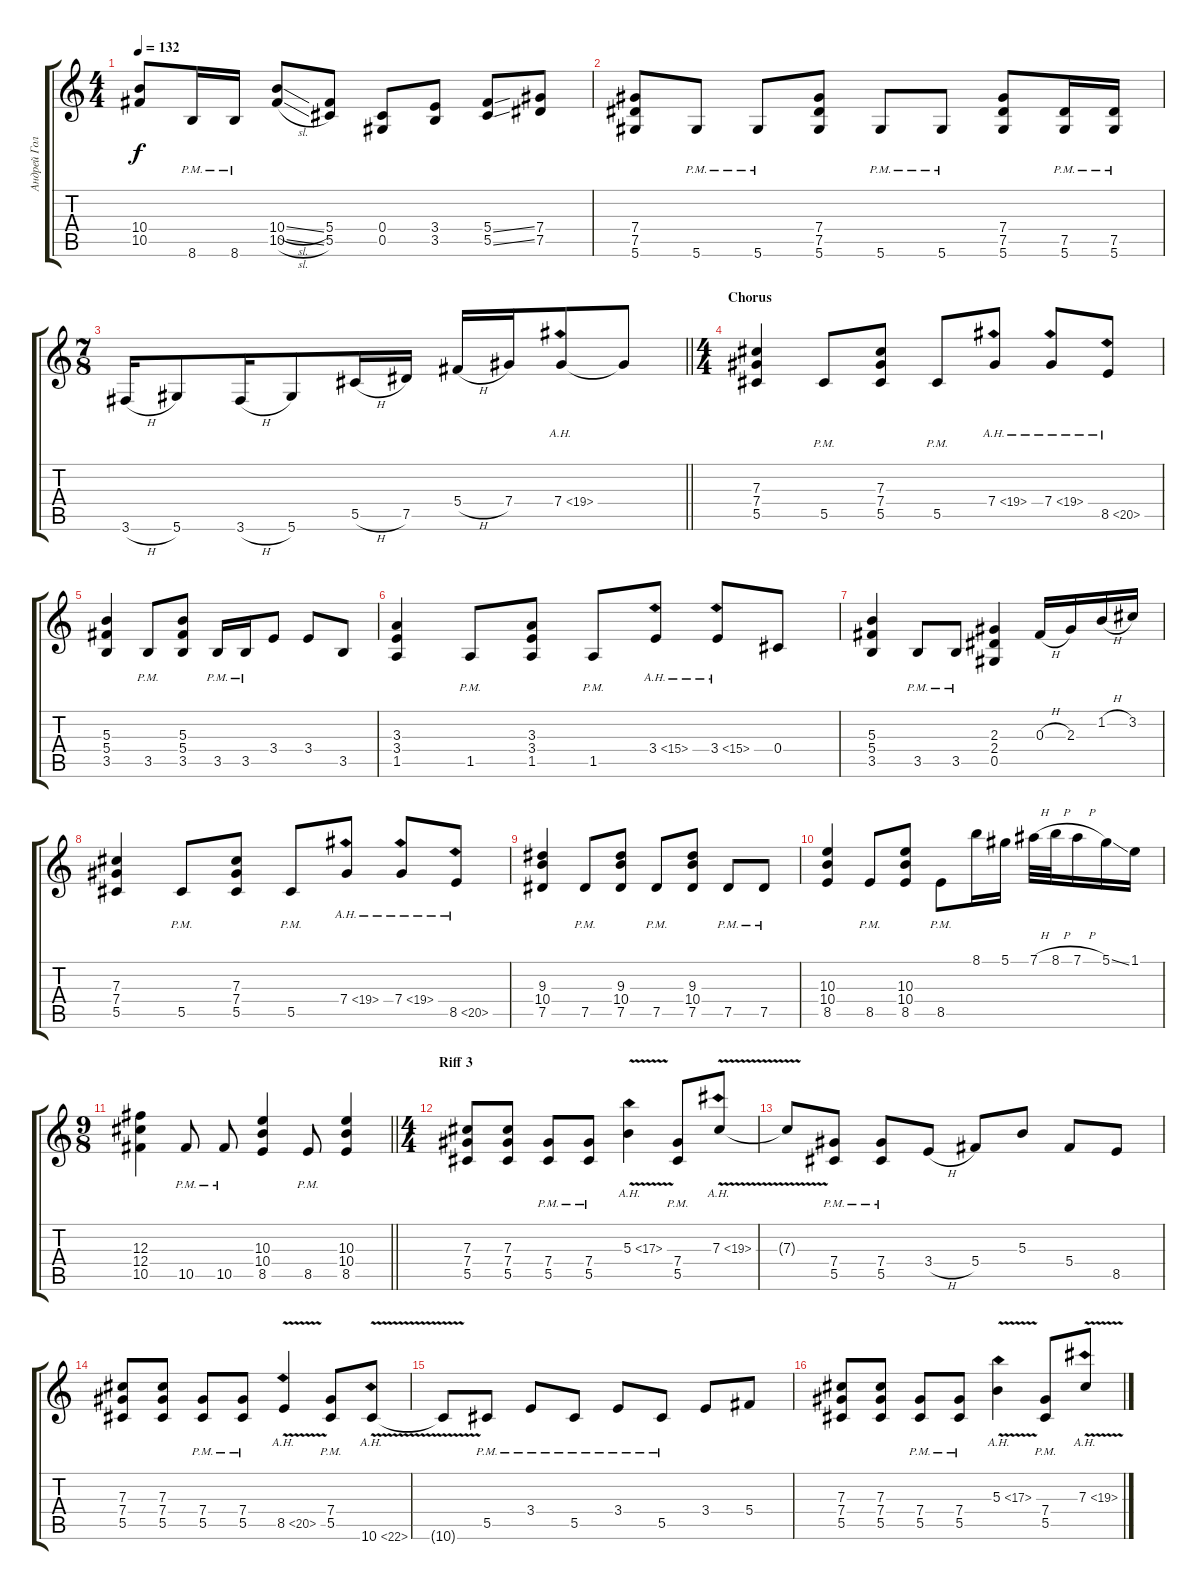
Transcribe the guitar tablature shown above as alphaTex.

\track ("Андрей Голованов" "Андрей Гол") {instrument distortionguitar}
\staff {score tabs}
\tuning (Eb4 Bb3 Gb3 Db3 Ab2 Eb2) {hide}
\ts (4 4)
\tempo 132
\clef g2
\ks c
(10.4{t} 10.5{t}).8{dy f} 8.6{pm}.16 8.6{pm}.16 (10.4{sl} 10.5{sl}).8 (5.4 5.5).8 (0.4 0.5).8 (3.4 3.5).8 (5.4{ss} 5.5{ss}).8 (7.4 7.5).8 |
(7.4 7.5 5.6).8 5.6{pm}.8 5.6{pm}.8 (7.4 7.5 5.6).8 5.6{pm}.8 5.6{pm}.8 (7.4 7.5 5.6).8 (7.5{pm} 5.6{pm}).16 (7.5{pm} 5.6{pm}).16 |
\ts (7 8)
\barLineRight lightlight
3.6{h}.16 5.6.8 3.6{h}.16 5.6.8 5.5{h}.16 7.5.16 5.4{h}.16 7.4.16 7.4{ah 12}.8 7.4{t}.8 |
\ts (4 4)
\section ("" "Chorus")
(7.3 7.4 5.5).4 5.5{pm}.8 (7.3 7.4 5.5).8 5.5{pm}.8 7.4{ah 12}.8 7.4{ah 12}.8 8.5{ah 12}.8 |
(5.3 5.4 3.5).4 3.5{pm}.8 (5.3 5.4 3.5).8 3.5{pm}.16 3.5{pm}.16 3.4.8 3.4.8 3.5.8 |
(3.3 3.4 1.5).4 1.5{pm}.8 (3.3 3.4 1.5).8 1.5{pm}.8 3.4{ah 12}.8 3.4{ah 12}.8 0.4.8 |
(5.3 5.4 3.5).4 3.5{pm}.8 3.5{pm}.8 (2.3 2.4 0.5).4 0.3{h}.16 2.3.16 1.2{h}.16 3.2.16 |
(7.3 7.4 5.5).4 5.5{pm}.8 (7.3 7.4 5.5).8 5.5{pm}.8 7.4{ah 12}.8 7.4{ah 12}.8 8.5{ah 12}.8 |
(9.3 10.4 7.5).4 7.5{pm}.8 (9.3 10.4 7.5).8 7.5{pm}.8 (9.3 10.4 7.5).8 7.5{pm}.8 7.5{pm}.8 |
(10.3 10.4 8.5).4 8.5{pm}.8 (10.3 10.4 8.5).8 8.5{pm}.8 8.1.16 5.1.16 7.1{h}.32 8.1{h}.32 7.1{h}.16 5.1{ss}.16 1.1.16 |
\ts (9 8)
\barLineRight lightlight
(12.3 12.4 10.5).4 10.5{pm}.8 10.5{pm}.8 (10.3 10.4 8.5).4 8.5{pm}.8 (10.3 10.4 8.5).4 |
\ts (4 4)
\section ("" "Riff 3")
(7.3 7.4 5.5).8 (7.3 7.4 5.5).8 (7.4{pm} 5.5{pm}).8 (7.4{pm} 5.5{pm}).8 5.3{ah 12 v}.4 (7.4{pm} 5.5{pm}).8 7.3{ah 12 v}.8 |
7.3{t}.8 (7.4{pm} 5.5{pm}).8 (7.4{pm} 5.5{pm}).8 3.4{h}.8 5.4.8 5.3.8 5.4.8 8.5.8 |
(7.3 7.4 5.5).8 (7.3 7.4 5.5).8 (7.4{pm} 5.5{pm}).8 (7.4{pm} 5.5{pm}).8 8.5{ah 12 v}.4 (7.4{pm} 5.5{pm}).8 10.6{ah 12 v}.8 |
10.6{t}.8 5.5{pm}.8 3.4{pm}.8 5.5{pm}.8 3.4{pm}.8 5.5{pm}.8 3.4.8 5.4.8 |
(7.3 7.4 5.5).8 (7.3 7.4 5.5).8 (7.4{pm} 5.5{pm}).8 (7.4{pm} 5.5{pm}).8 5.3{ah 12 v}.4 (7.4{pm} 5.5{pm}).8 7.3{ah 12 v}.8
